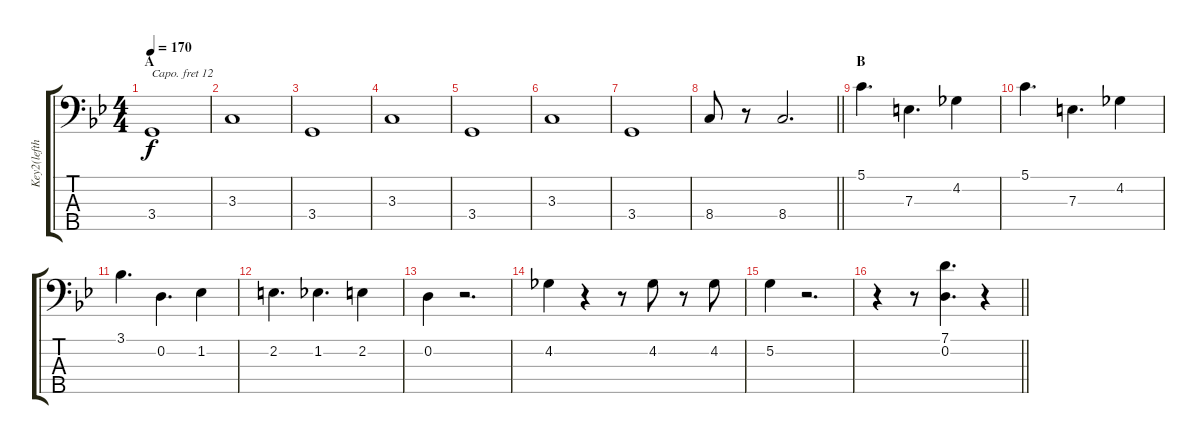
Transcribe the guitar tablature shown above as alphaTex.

\track ("Key2(lefthand" "Key2(lefth") {instrument acousticgrandpiano}
\staff {score tabs}
\capo 12
\tuning (G2 D2 A1 E1 B0) {hide}
\ts (4 4)
\section ("" "A")
\tempo 170
\clef f4
\ks bb
3.4.1{dy f} |
3.3.1 |
3.4.1 |
3.3.1 |
3.4.1 |
3.3.1 |
3.4.1 |
\barLineRight lightlight
8.4.8 r.8 8.4.2{d} |
\section ("" "B")
5.1.4{d} 7.3.4{d} 4.2.4 |
5.1.4{d} 7.3.4{d} 4.2.4 |
3.1.4{d} 0.2.4{d} 1.2.4 |
2.2.4{d} 1.2.4{d} 2.2.4 |
0.2.4 r.2{d} |
4.2.4 r.4 r.8 4.2.8 r.8 4.2.8 |
5.2.4 r.2{d} |
\barLineRight lightlight
r.4 r.8 (7.1 0.2).4{d} r.4
